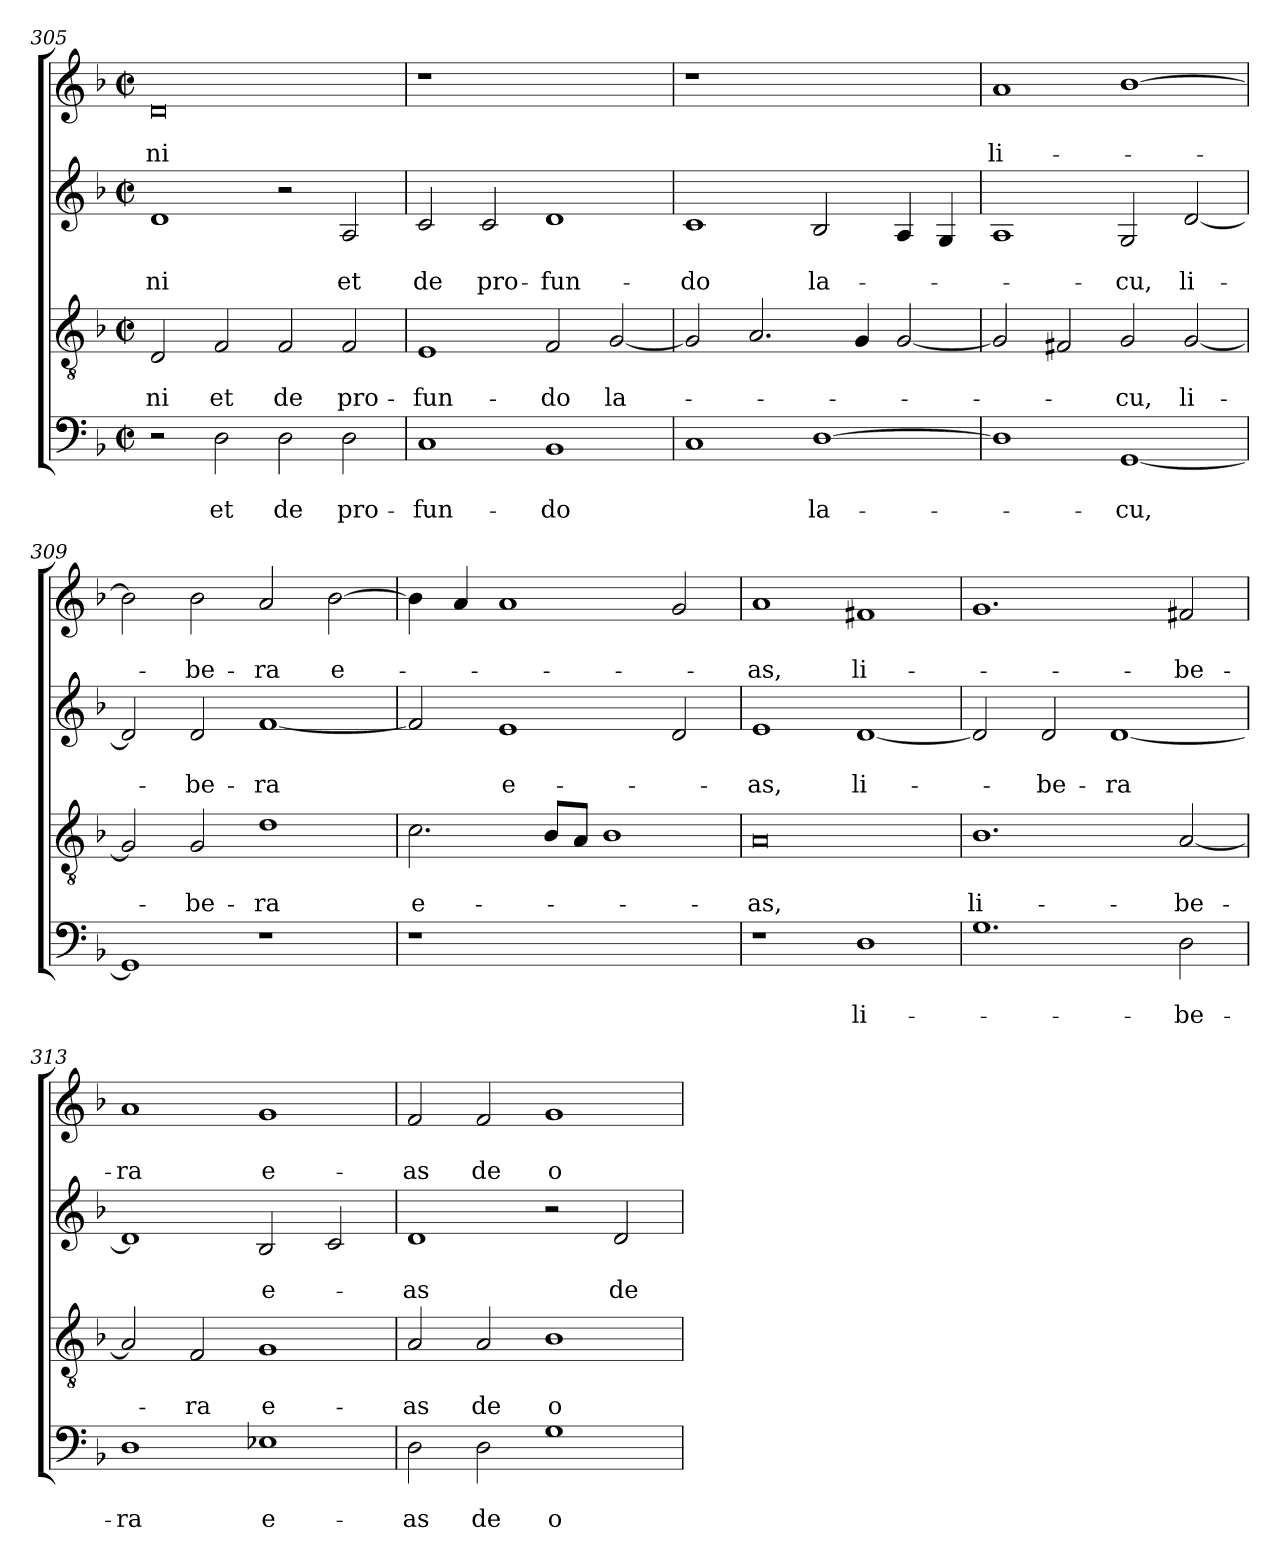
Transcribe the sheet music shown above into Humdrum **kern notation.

**kern	**text	**text	**kern	**text	**text	**kern	**text	**text	**kern	**text	**text
*part4	*part4	*part4	*part3	*part3	*part3	*part2	*part2	*part2	*part1	*part1	*part1
*staff4	*staff4	*staff4	*staff3	*staff3	*staff3	*staff2	*staff2	*staff2	*staff1	*staff1	*staff1
*clefF4	*	*	*clefGv2	*	*	*clefG2	*	*	*clefG2	*	*
*k[b-]	*	*	*k[b-]	*	*	*k[b-]	*	*	*k[b-]	*	*
*F:	*	*	*F:	*	*	*F:	*	*	*F:	*	*
*M2/2	*	*	*M2/2	*	*	*M2/2	*	*	*M2/2	*	*
*met(c|)	*	*	*met(c|)	*	*	*met(c|)	*	*	*met(c|)	*	*
=305	=305	=305	=305	=305	=305	=305	=305	=305	=305	=305	=305
!	!	!	!	!	!LO:LY:b	!	!	!LO:LY:b	!	!	!LO:LY:b
2r	.	.	2D/	.	-ni	1d	.	-ni	0d	.	-ni
!	!	!LO:LY:b	!	!	!LO:LY:b	!	!	!	!	!	!
2D\	.	et	2F/	.	et	.	.	.	.	.	.
!	!	!LO:LY:b	!	!	!LO:LY:b	!	!	!	!	!	!
2D\	.	de	2F/	.	de	2r	.	.	.	.	.
!	!	!LO:LY:b	!	!	!LO:LY:b	!	!	!LO:LY:b	!	!	!
2D\	.	pro-	2F/	.	pro-	2A/	.	et	.	.	.
=306	=306	=306	=306	=306	=306	=306	=306	=306	=306	=306	=306
!	!	!LO:LY:b	!	!	!LO:LY:b	!	!	!LO:LY:b	!	!	!
1C	.	-fun-	1E	.	-fun-	2c/	.	de	1r	.	.
!	!	!	!	!	!	!	!	!LO:LY:b	!	!	!
.	.	.	.	.	.	2c/	.	pro-	.	.	.
!	!	!LO:LY:b	!	!	!LO:LY:b	!	!	!LO:LY:b	!	!	!
1BB-	.	-do	2F/	.	-do	1d	.	-fun-	1ryy	.	.
!	!	!	!	!	!LO:LY:b	!	!	!	!	!	!
.	.	.	[2G/	.	la-	.	.	.	.	.	.
=307	=307	=307	=307	=307	=307	=307	=307	=307	=307	=307	=307
!	!	!	!	!	!	!	!	!LO:LY:b	!	!	!
1C	.	.	2G/]	.	.	1c	.	-do	1r	.	.
.	.	.	2.A/	.	.	.	.	.	.	.	.
!	!	!LO:LY:b	!	!	!	!	!	!LO:LY:b	!	!	!
[1D	.	la-	.	.	.	2B-/	.	la-	1ryy	.	.
.	.	.	4G/	.	.	.	.	.	.	.	.
.	.	.	[2G/	.	.	4A/	.	.	.	.	.
.	.	.	.	.	.	4G/	.	.	.	.	.
=308	=308	=308	=308	=308	=308	=308	=308	=308	=308	=308	=308
!	!	!	!	!	!	!	!	!	!	!	!LO:LY:b
1D]	.	.	2G/]	.	.	1A	.	.	1a	.	li-
.	.	.	2F#X/	.	.	.	.	.	.	.	.
!	!	!LO:LY:b	!	!	!LO:LY:b	!	!	!LO:LY:b	!	!	!
[1GG	.	-cu,	2G/	.	-cu,	2G/	.	-cu,	[1b-	.	.
!	!	!	!	!	!LO:LY:b	!	!	!LO:LY:b	!	!	!
.	.	.	[2G/	.	li-	[2d/	.	li-	.	.	.
=309	=309	=309	=309	=309	=309	=309	=309	=309	=309	=309	=309
1GG]	.	.	2G/]	.	.	2d/]	.	.	2b-\]	.	.
!	!	!	!	!	!LO:LY:b	!	!	!LO:LY:b	!	!	!LO:LY:b
.	.	.	2G/	.	-be-	2d/	.	-be-	2b-\	.	-be-
!	!	!	!	!	!LO:LY:b	!	!	!LO:LY:b	!	!	!LO:LY:b
1r	.	.	1d	.	-ra	[1f	.	-ra	2a/	.	-ra
!	!	!	!	!	!	!	!	!	!	!	!LO:LY:b
.	.	.	.	.	.	.	.	.	[2b-\	.	e-
=310	=310	=310	=310	=310	=310	=310	=310	=310	=310	=310	=310
!	!	!	!	!	!LO:LY:b	!	!	!	!	!	!
1r	.	.	2.c\	.	e-	2f/]	.	.	4b-\]	.	.
.	.	.	.	.	.	.	.	.	4a/	.	.
!	!	!	!	!	!	!	!	!LO:LY:b	!	!	!
.	.	.	.	.	.	1e	.	e-	1a	.	.
.	.	.	8B-/L	.	.	.	.	.	.	.	.
.	.	.	8A/J	.	.	.	.	.	.	.	.
1ryy	.	.	1B-	.	.	.	.	.	.	.	.
.	.	.	.	.	.	2d/	.	.	2g/	.	.
!!LO:PB:g=z
=311	=311	=311	=311	=311	=311	=311	=311	=311	=311	=311	=311
!	!	!	!	!	!LO:LY:b	!	!	!LO:LY:b	!	!	!LO:LY:b
1r	.	.	0A	.	-as,	1e	.	-as,	1a	.	-as,
!	!	!LO:LY:b	!	!	!	!	!	!LO:LY:b	!	!	!LO:LY:b
1D	.	li-	.	.	.	[1d	.	li-	1f#X	.	li-
=312	=312	=312	=312	=312	=312	=312	=312	=312	=312	=312	=312
!	!	!	!	!	!LO:LY:b	!	!	!	!	!	!
1.G	.	.	1.B-	.	li-	2d/]	.	.	1.g	.	.
!	!	!	!	!	!	!	!	!LO:LY:b	!	!	!
.	.	.	.	.	.	2d/	.	-be-	.	.	.
!	!	!	!	!	!	!	!	!LO:LY:b	!	!	!
.	.	.	.	.	.	[1d	.	-ra	.	.	.
!	!	!LO:LY:b	!	!	!LO:LY:b	!	!	!	!	!	!LO:LY:b
2D\	.	-be-	[2A/	.	-be-	.	.	.	2f#X/	.	-be-
=313	=313	=313	=313	=313	=313	=313	=313	=313	=313	=313	=313
!	!	!LO:LY:b	!	!	!	!	!	!	!	!	!LO:LY:b
1D	.	-ra	2A/]	.	.	1d]	.	.	1a	.	-ra
!	!	!	!	!	!LO:LY:b	!	!	!	!	!	!
.	.	.	2F/	.	-ra	.	.	.	.	.	.
!	!	!LO:LY:b	!	!	!LO:LY:b	!	!	!LO:LY:b	!	!	!LO:LY:b
1E-X	.	e-	1G	.	e-	2B-/	.	e-	1g	.	e-
.	.	.	.	.	.	2c/	.	.	.	.	.
=314	=314	=314	=314	=314	=314	=314	=314	=314	=314	=314	=314
!	!	!LO:LY:b	!	!	!LO:LY:b	!	!	!LO:LY:b	!	!	!LO:LY:b
2D\	.	-as	2A/	.	-as	1d	.	-as	2f/	.	-as
!	!	!LO:LY:b	!	!	!LO:LY:b	!	!	!	!	!	!LO:LY:b
2D\	.	de	2A/	.	de	.	.	.	2f/	.	de
!	!	!LO:LY:b	!	!	!LO:LY:b	!	!	!	!	!	!LO:LY:b
1G	.	o-	1B-	.	o-	2r	.	.	1g	.	o-
!	!	!	!	!	!	!	!	!LO:LY:b	!	!	!
.	.	.	.	.	.	2d/	.	de	.	.	.
=	=	=	=	=	=	=	=	=	=	=	=
*-	*-	*-	*-	*-	*-	*-	*-	*-	*-	*-	*-
